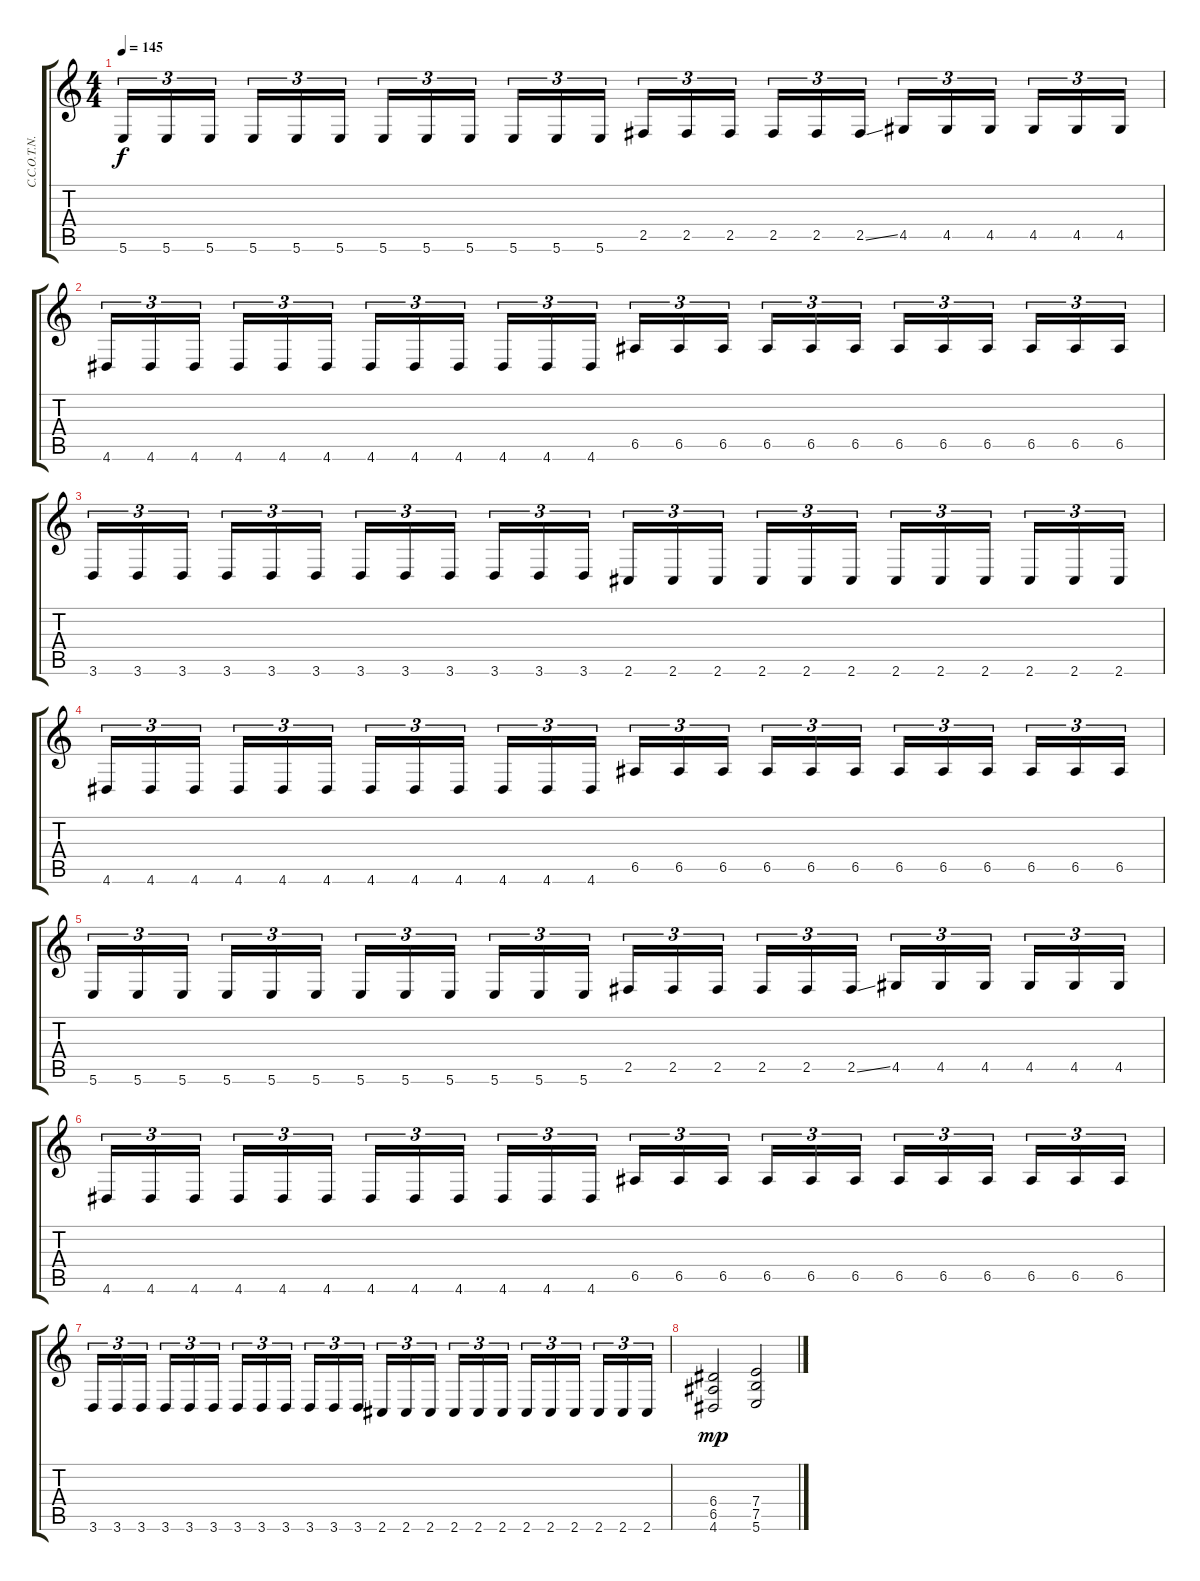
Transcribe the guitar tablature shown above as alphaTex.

\track ("C.C.O.T.N." "C.C.O.T.N.") {instrument overdrivenguitar}
\staff {score tabs}
\tuning (B3 Gb3 D3 A2 E2 B1) {hide}
\ts (4 4)
\tempo 145
\clef g2
\ks c
5.6.16{tu (3 2) dy f} 5.6.16{tu (3 2)} 5.6.16{tu (3 2) beam splitsecondary} 5.6.16{tu (3 2)} 5.6.16{tu (3 2)} 5.6.16{tu (3 2)} 5.6.16{tu (3 2)} 5.6.16{tu (3 2)} 5.6.16{tu (3 2) beam splitsecondary} 5.6.16{tu (3 2)} 5.6.16{tu (3 2)} 5.6.16{tu (3 2)} 2.5.16{tu (3 2)} 2.5.16{tu (3 2)} 2.5.16{tu (3 2) beam splitsecondary} 2.5.16{tu (3 2)} 2.5.16{tu (3 2)} 2.5{ss}.16{tu (3 2)} 4.5.16{tu (3 2)} 4.5.16{tu (3 2)} 4.5.16{tu (3 2) beam splitsecondary} 4.5.16{tu (3 2)} 4.5.16{tu (3 2)} 4.5.16{tu (3 2)} |
4.6.16{tu (3 2)} 4.6.16{tu (3 2)} 4.6.16{tu (3 2) beam splitsecondary} 4.6.16{tu (3 2)} 4.6.16{tu (3 2)} 4.6.16{tu (3 2)} 4.6.16{tu (3 2)} 4.6.16{tu (3 2)} 4.6.16{tu (3 2) beam splitsecondary} 4.6.16{tu (3 2)} 4.6.16{tu (3 2)} 4.6.16{tu (3 2)} 6.5.16{tu (3 2)} 6.5.16{tu (3 2)} 6.5.16{tu (3 2) beam splitsecondary} 6.5.16{tu (3 2)} 6.5.16{tu (3 2)} 6.5.16{tu (3 2)} 6.5.16{tu (3 2)} 6.5.16{tu (3 2)} 6.5.16{tu (3 2) beam splitsecondary} 6.5.16{tu (3 2)} 6.5.16{tu (3 2)} 6.5.16{tu (3 2)} |
3.6.16{tu (3 2)} 3.6.16{tu (3 2)} 3.6.16{tu (3 2) beam splitsecondary} 3.6.16{tu (3 2)} 3.6.16{tu (3 2)} 3.6.16{tu (3 2)} 3.6.16{tu (3 2)} 3.6.16{tu (3 2)} 3.6.16{tu (3 2) beam splitsecondary} 3.6.16{tu (3 2)} 3.6.16{tu (3 2)} 3.6.16{tu (3 2)} 2.6.16{tu (3 2)} 2.6.16{tu (3 2)} 2.6.16{tu (3 2) beam splitsecondary} 2.6.16{tu (3 2)} 2.6.16{tu (3 2)} 2.6.16{tu (3 2)} 2.6.16{tu (3 2)} 2.6.16{tu (3 2)} 2.6.16{tu (3 2) beam splitsecondary} 2.6.16{tu (3 2)} 2.6.16{tu (3 2)} 2.6.16{tu (3 2)} |
4.6.16{tu (3 2)} 4.6.16{tu (3 2)} 4.6.16{tu (3 2) beam splitsecondary} 4.6.16{tu (3 2)} 4.6.16{tu (3 2)} 4.6.16{tu (3 2)} 4.6.16{tu (3 2)} 4.6.16{tu (3 2)} 4.6.16{tu (3 2) beam splitsecondary} 4.6.16{tu (3 2)} 4.6.16{tu (3 2)} 4.6.16{tu (3 2)} 6.5.16{tu (3 2)} 6.5.16{tu (3 2)} 6.5.16{tu (3 2) beam splitsecondary} 6.5.16{tu (3 2)} 6.5.16{tu (3 2)} 6.5.16{tu (3 2)} 6.5.16{tu (3 2)} 6.5.16{tu (3 2)} 6.5.16{tu (3 2) beam splitsecondary} 6.5.16{tu (3 2)} 6.5.16{tu (3 2)} 6.5.16{tu (3 2)} |
5.6.16{tu (3 2)} 5.6.16{tu (3 2)} 5.6.16{tu (3 2) beam splitsecondary} 5.6.16{tu (3 2)} 5.6.16{tu (3 2)} 5.6.16{tu (3 2)} 5.6.16{tu (3 2)} 5.6.16{tu (3 2)} 5.6.16{tu (3 2) beam splitsecondary} 5.6.16{tu (3 2)} 5.6.16{tu (3 2)} 5.6.16{tu (3 2)} 2.5.16{tu (3 2)} 2.5.16{tu (3 2)} 2.5.16{tu (3 2) beam splitsecondary} 2.5.16{tu (3 2)} 2.5.16{tu (3 2)} 2.5{ss}.16{tu (3 2)} 4.5.16{tu (3 2)} 4.5.16{tu (3 2)} 4.5.16{tu (3 2) beam splitsecondary} 4.5.16{tu (3 2)} 4.5.16{tu (3 2)} 4.5.16{tu (3 2)} |
4.6.16{tu (3 2)} 4.6.16{tu (3 2)} 4.6.16{tu (3 2) beam splitsecondary} 4.6.16{tu (3 2)} 4.6.16{tu (3 2)} 4.6.16{tu (3 2)} 4.6.16{tu (3 2)} 4.6.16{tu (3 2)} 4.6.16{tu (3 2) beam splitsecondary} 4.6.16{tu (3 2)} 4.6.16{tu (3 2)} 4.6.16{tu (3 2)} 6.5.16{tu (3 2)} 6.5.16{tu (3 2)} 6.5.16{tu (3 2) beam splitsecondary} 6.5.16{tu (3 2)} 6.5.16{tu (3 2)} 6.5.16{tu (3 2)} 6.5.16{tu (3 2)} 6.5.16{tu (3 2)} 6.5.16{tu (3 2) beam splitsecondary} 6.5.16{tu (3 2)} 6.5.16{tu (3 2)} 6.5.16{tu (3 2)} |
3.6.16{tu (3 2)} 3.6.16{tu (3 2)} 3.6.16{tu (3 2) beam splitsecondary} 3.6.16{tu (3 2)} 3.6.16{tu (3 2)} 3.6.16{tu (3 2)} 3.6.16{tu (3 2)} 3.6.16{tu (3 2)} 3.6.16{tu (3 2) beam splitsecondary} 3.6.16{tu (3 2)} 3.6.16{tu (3 2)} 3.6.16{tu (3 2)} 2.6.16{tu (3 2)} 2.6.16{tu (3 2)} 2.6.16{tu (3 2) beam splitsecondary} 2.6.16{tu (3 2)} 2.6.16{tu (3 2)} 2.6.16{tu (3 2)} 2.6.16{tu (3 2)} 2.6.16{tu (3 2)} 2.6.16{tu (3 2) beam splitsecondary} 2.6.16{tu (3 2)} 2.6.16{tu (3 2)} 2.6.16{tu (3 2)} |
(6.4 6.5 4.6).2{dy mp} (7.4 7.5 5.6).2
